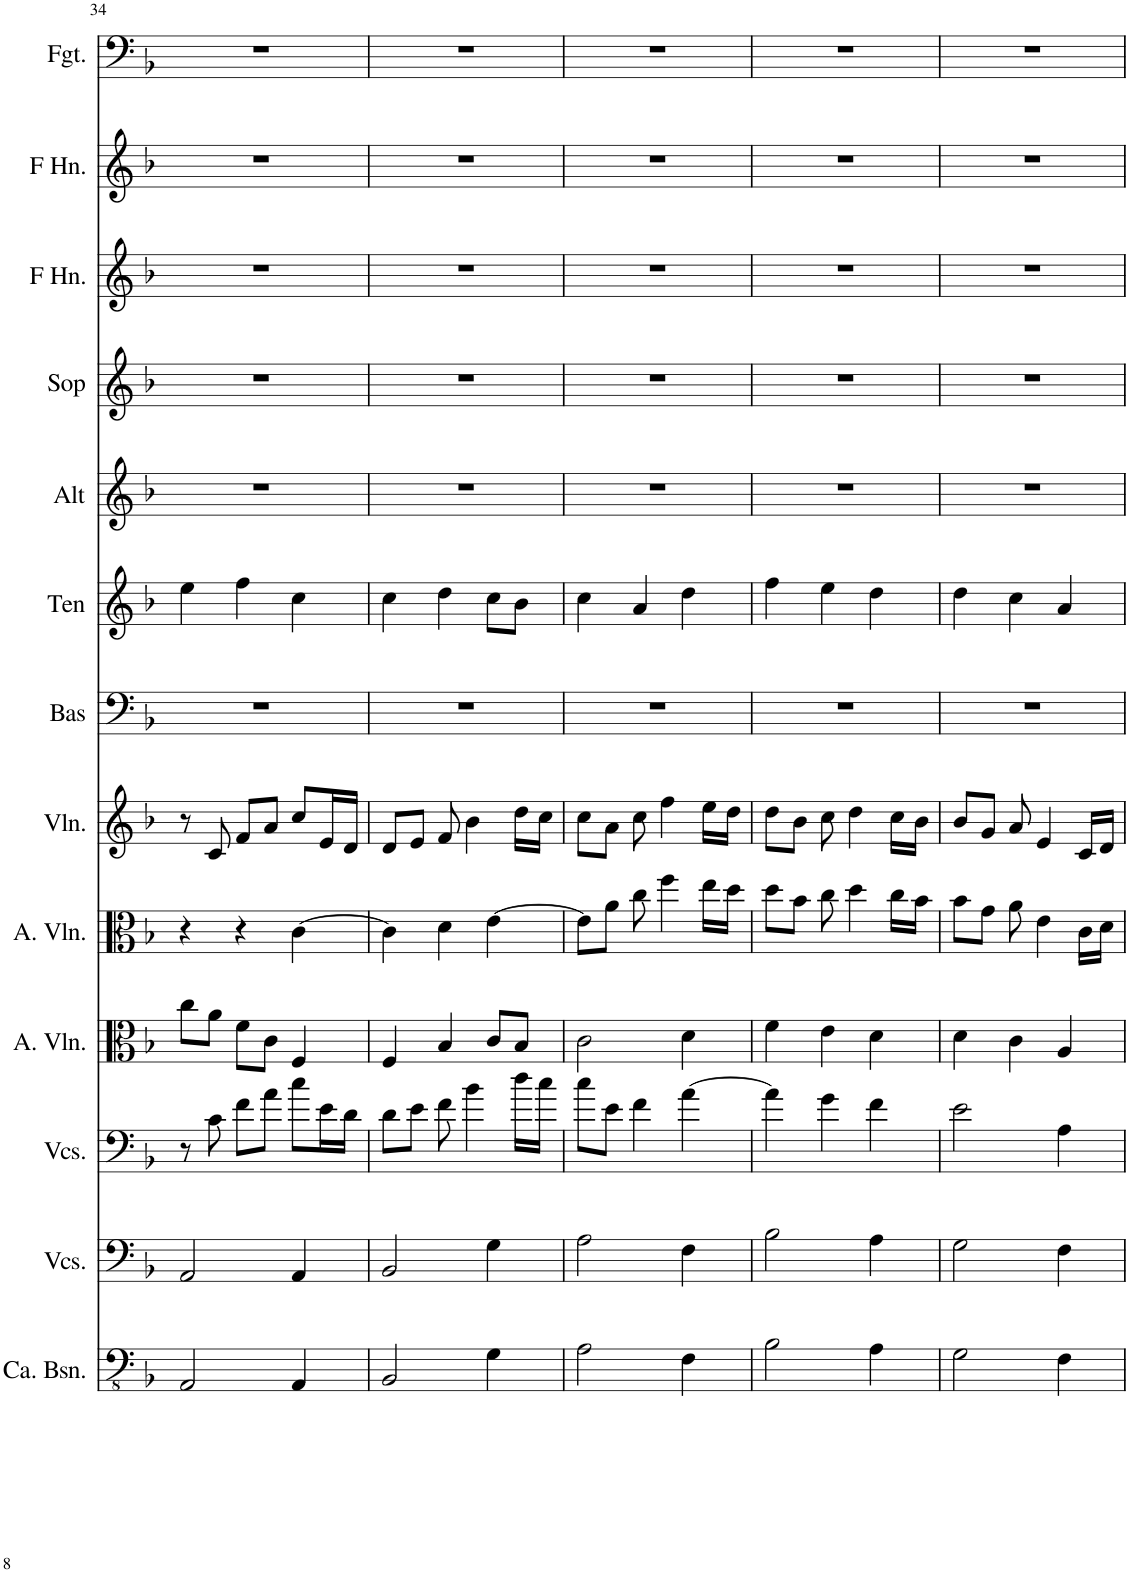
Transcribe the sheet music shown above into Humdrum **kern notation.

**kern	**kern	**kern	**kern	**kern	**kern	**kern	**kern	**kern	**kern	**kern	**kern	**kern
*part13	*part12	*part11	*part10	*part9	*part8	*part7	*part6	*part5	*part4	*part3	*part2	*part1
*staff13	*staff12	*staff11	*staff10	*staff9	*staff8	*staff7	*staff6	*staff5	*staff4	*staff3	*staff2	*staff1
*I"Contrabassen, Double Bass	*I"Violoncellos, Cello II	*I"Violoncellos, Cello I	*I"Altviolen, Viola II	*I"Altviolen, Viola I	*I"Violen, Violin	*I"Bas	*I"Tenor	*I"Alt	*I"Sopraan	*I"Hoorn in F, Horn in F III,IV	*I"Hoorn in F, Horn in F I,II	*I"Fagot, Bassoon
*I'Ca. Bsn.	*I'Vcs.	*I'Vcs.	*I'A. Vln.	*I'A. Vln.	*I'Vln.	*I'Bas	*I'Ten	*I'Alt	*I'Sop	*I'F Hn.	*I'F Hn.	*I'Fgt.
!!LO:PB:g=z
*clefFv4	*clefF4	*clefF4	*clefC3	*clefC3	*clefG2	*clefF4	*clefG2	*clefG2	*clefG2	*clefG2	*clefG2	*clefF4
*	*	*	*	*	*	*	*Trd1c2	*Trd1c2	*	*Trd4c7	*Trd4c7	*
*k[b-]	*k[b-]	*k[b-]	*k[b-]	*k[b-]	*k[b-]	*k[b-]	*k[b-]	*k[b-]	*k[b-]	*k[b-]	*k[b-]	*k[b-]
*M3/4	*M3/4	*M3/4	*M3/4	*M3/4	*M3/4	*M3/4	*M3/4	*M3/4	*M3/4	*M3/4	*M3/4	*M3/4
=34	=34	=34	=34	=34	=34	=34	=34	=34	=34	=34	=34	=34
2AAA/	2AA/	8r	8cc\L	4r	8r	2.r	4ee\	2.r	2.r	2.r	2.r	2.r
.	.	8c\	8a\J	.	8c/	.	.	.	.	.	.	.
.	.	8f\L	8f\L	4r	8f/L	.	4ff\	.	.	.	.	.
.	.	8a\J	8c\J	.	8a/J	.	.	.	.	.	.	.
4AAA/	4AA/	8cc\L	4F/	[4c\	8cc/L	.	4cc\	.	.	.	.	.
.	.	16e\L	.	.	16e/L	.	.	.	.	.	.	.
.	.	16d\JJ	.	.	16d/JJ	.	.	.	.	.	.	.
=35	=35	=35	=35	=35	=35	=35	=35	=35	=35	=35	=35	=35
2BBB-/	2BB-/	8d\L	4F/	4c\]	8d/L	2.r	4cc\	2.r	2.r	2.r	2.r	2.r
.	.	8e\J	.	.	8e/J	.	.	.	.	.	.	.
.	.	8f\	4B-/	4d\	8f/	.	4dd\	.	.	.	.	.
.	.	4b-\	.	.	4b-\	.	.	.	.	.	.	.
4GG\	4G\	.	8c/L	[4e\	.	.	8cc\L	.	.	.	.	.
.	.	16dd\LL	8B-/J	.	16dd\LL	.	8b-\J	.	.	.	.	.
.	.	16cc\JJ	.	.	16cc\JJ	.	.	.	.	.	.	.
=36	=36	=36	=36	=36	=36	=36	=36	=36	=36	=36	=36	=36
2AA\	2A\	8cc\L	2c\	8e\L]	8cc\L	2.r	4cc\	2.r	2.r	2.r	2.r	2.r
.	.	8e\J	.	8a\J	8a\J	.	.	.	.	.	.	.
.	.	4f\	.	8cc\	8cc\	.	4a/	.	.	.	.	.
.	.	.	.	4ff\	4ff\	.	.	.	.	.	.	.
4FF\	4F\	[4a\	4d\	.	.	.	4dd\	.	.	.	.	.
.	.	.	.	16ee\LL	16ee\LL	.	.	.	.	.	.	.
.	.	.	.	16dd\JJ	16dd\JJ	.	.	.	.	.	.	.
=37	=37	=37	=37	=37	=37	=37	=37	=37	=37	=37	=37	=37
2BB-\	2B-\	4a\]	4f\	8dd\L	8dd\L	2.r	4ff\	2.r	2.r	2.r	2.r	2.r
.	.	.	.	8b-\J	8b-\J	.	.	.	.	.	.	.
.	.	4g\	4e\	8cc\	8cc\	.	4ee\	.	.	.	.	.
.	.	.	.	4dd\	4dd\	.	.	.	.	.	.	.
4AA\	4A\	4f\	4d\	.	.	.	4dd\	.	.	.	.	.
.	.	.	.	16cc\LL	16cc\LL	.	.	.	.	.	.	.
.	.	.	.	16b-\JJ	16b-\JJ	.	.	.	.	.	.	.
=38	=38	=38	=38	=38	=38	=38	=38	=38	=38	=38	=38	=38
2GG\	2G\	2e\	4d\	8b-\L	8b-/L	2.r	4dd\	2.r	2.r	2.r	2.r	2.r
.	.	.	.	8g\J	8g/J	.	.	.	.	.	.	.
.	.	.	4c\	8a\	8a/	.	4cc\	.	.	.	.	.
.	.	.	.	4e\	4e/	.	.	.	.	.	.	.
4FF\	4F\	4A\	4A/	.	.	.	4a/	.	.	.	.	.
.	.	.	.	16c\LL	16c/LL	.	.	.	.	.	.	.
.	.	.	.	16d\JJ	16d/JJ	.	.	.	.	.	.	.
=	=	=	=	=	=	=	=	=	=	=	=	=
*-	*-	*-	*-	*-	*-	*-	*-	*-	*-	*-	*-	*-
